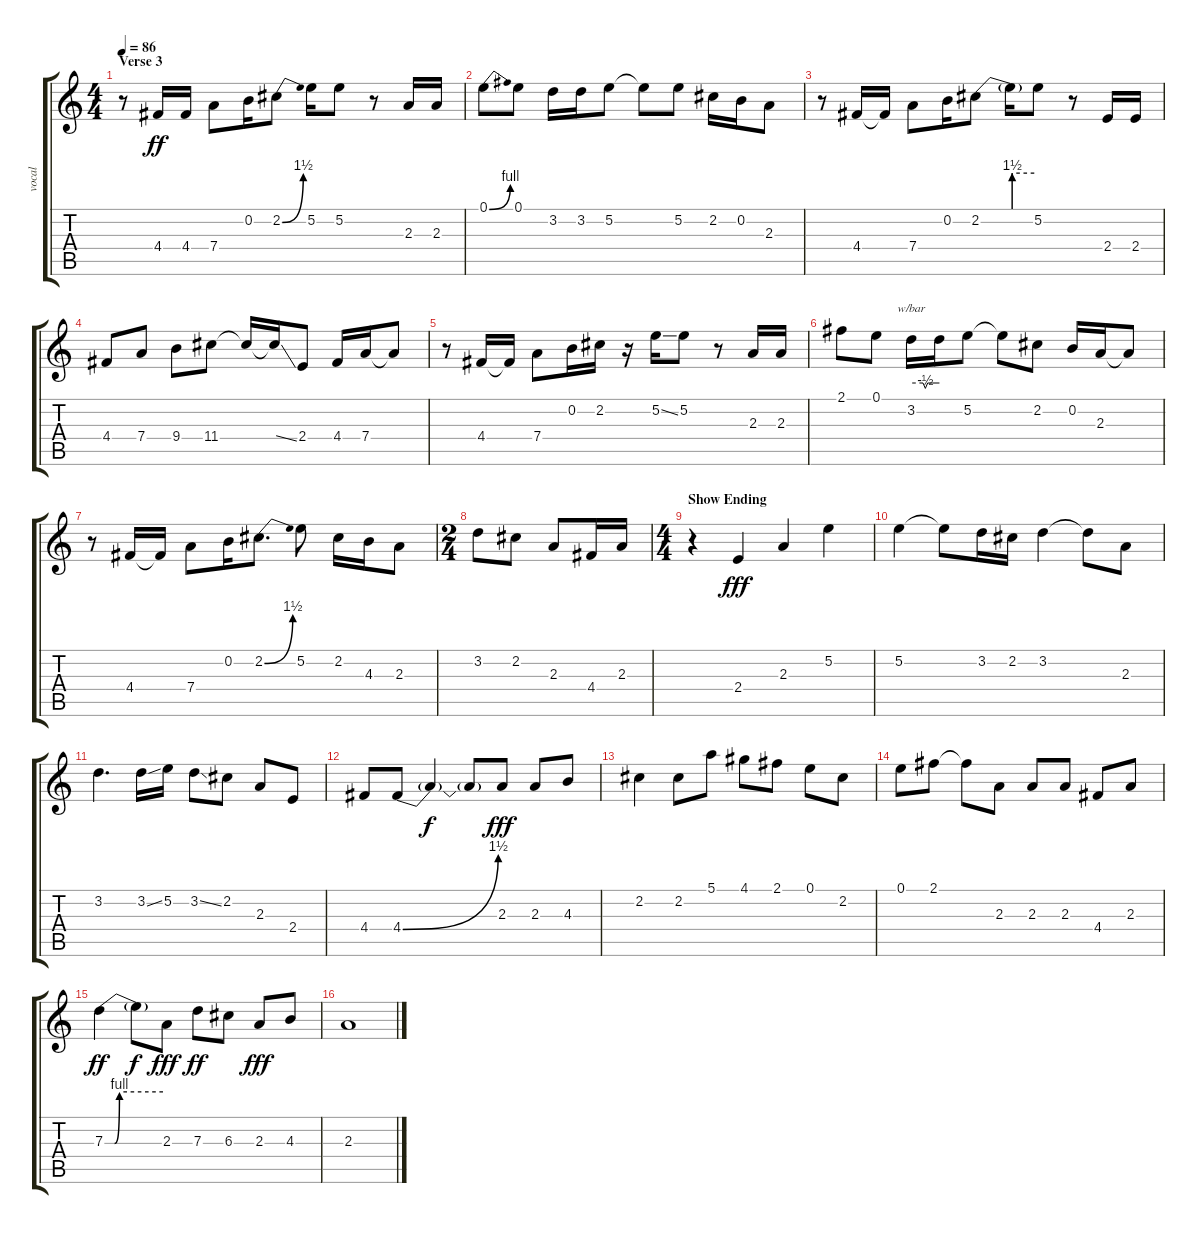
\track ("vocal" "vocal") {instrument acousticguitarnylon}
\staff {score tabs}
\tuning (E4 B3 G3 D3 A2 E2) {hide}
\ts (4 4)
\section ("" "Verse 3")
\tempo 86
\clef g2
\ks c
r.8{dy f} 4.4.16{dy ff} 4.4.16 7.4.8 0.2.16 2.2{be (bend 0 0 60 6)}.8 5.2.16 5.2.8 r.8 2.3.16 2.3.16 |
0.1{be (bend 0 0 60 4)}.8 0.1.8 3.2.16 3.2.16 5.2.8 5.2{t}.8 5.2.8 2.2.16 0.2.16 2.3.8 |
r.8 4.4.16 4.4{t}.16 7.4.8 0.2.16 2.2{be (custom 0 0 35 0 35 6 60 6)}.8 2.2{t}.16 5.2.8 r.8 2.4.16 2.4.16 |
4.4.8 7.4.8 9.4.8 11.4.8 11.4{t}.16 11.4{ss t}.16 2.4.8 4.4.16 7.4.16 7.4{t}.8 |
r.8 4.4.16 4.4{t}.16 7.4.8 0.2.16 2.2.16 r.16 5.2{ss}.16 5.2.8 r.8 2.3.16 2.3.16 |
2.1.8 0.1.8 3.2.16{tbe (custom default 0 0 25 0 30 -2 35 0 45 0 60 0)} 3.2{t}.16 5.2.8 5.2{t}.8 2.2.8 0.2.16 2.3.16 2.3{t}.8 |
r.8 4.4.16 4.4{t}.16 7.4.8 0.2.16 2.2{be (bend 0 0 60 6)}.8{d} 5.2.8 2.2.16 4.3.16 2.3.8 |
\ts (2 4)
3.2.8 2.2.8 2.3.8 4.4.16 2.3.16 |
\ts (4 4)
\section ("" "Show Ending")
r.4 2.4.4{dy fff} 2.3.4 5.2.4 |
5.2.4 5.2{t}.8 3.2.16 2.2.16 3.2.4 3.2{t}.8 2.3.8 |
3.2.4{d} 3.2{ss}.16 5.2.16 3.2{ss}.8 2.2.8 2.3.8 2.4.8 |
4.4.8 4.4{be (bend 0 0 60 6)}.8 4.4{t}.4{dy f} 4.4{t}.8 2.3.8{dy fff} 2.3.8 4.3.8 |
2.2.4 2.2.8 5.1.8 4.1.8 2.1.8 0.1.8 2.2.8 |
0.1.8 2.1.8 2.1{t}.8 2.3.8 2.3.8 2.3.8 4.4.8 2.3.8 |
\section ("" "")
7.3{be (custom 0 0 10 0 15 4 60 4)}.4{dy ff} 7.3{t}.8{dy f} 2.3.8{dy fff} 7.3.8{dy ff} 6.3.8 2.3.8{dy fff} 4.3.8 |
2.3.1
